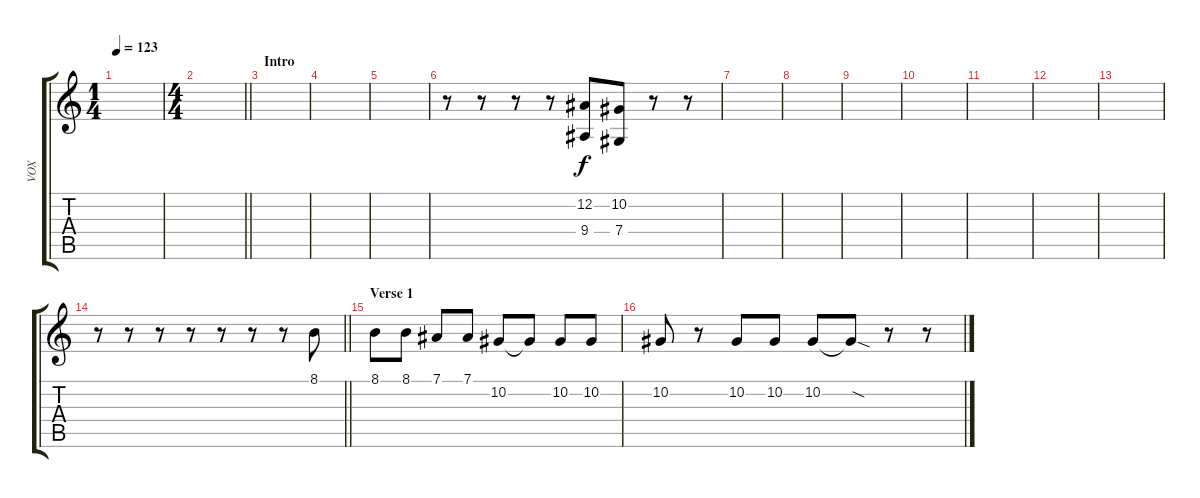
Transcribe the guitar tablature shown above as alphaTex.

\track ("VOX" "VOX") {instrument tenorsax}
\staff {score tabs}
\tuning (Eb4 Bb3 Gb3 Db3 Ab2 Eb2) {hide}
\ts (1 4)
\tempo 123
\clef g2
\ks c
|
\ts (4 4)
\barLineRight lightlight
|
\section ("" "Intro")
|
|
|
r.8 r.8 r.8 r.8 (12.2 9.4).8 (10.2 7.4).8 r.8 r.8 |
|
|
|
|
|
|
|
\barLineRight lightlight
r.8 r.8 r.8 r.8 r.8 r.8 r.8 8.1.8 |
\section ("" "Verse 1")
8.1.8 8.1.8 7.1.8 7.1.8 10.2.8 10.2{t}.8 10.2.8 10.2.8 |
10.2.8 r.8 10.2.8 10.2.8 10.2.8 10.2{sod t}.8 r.8 r.8
